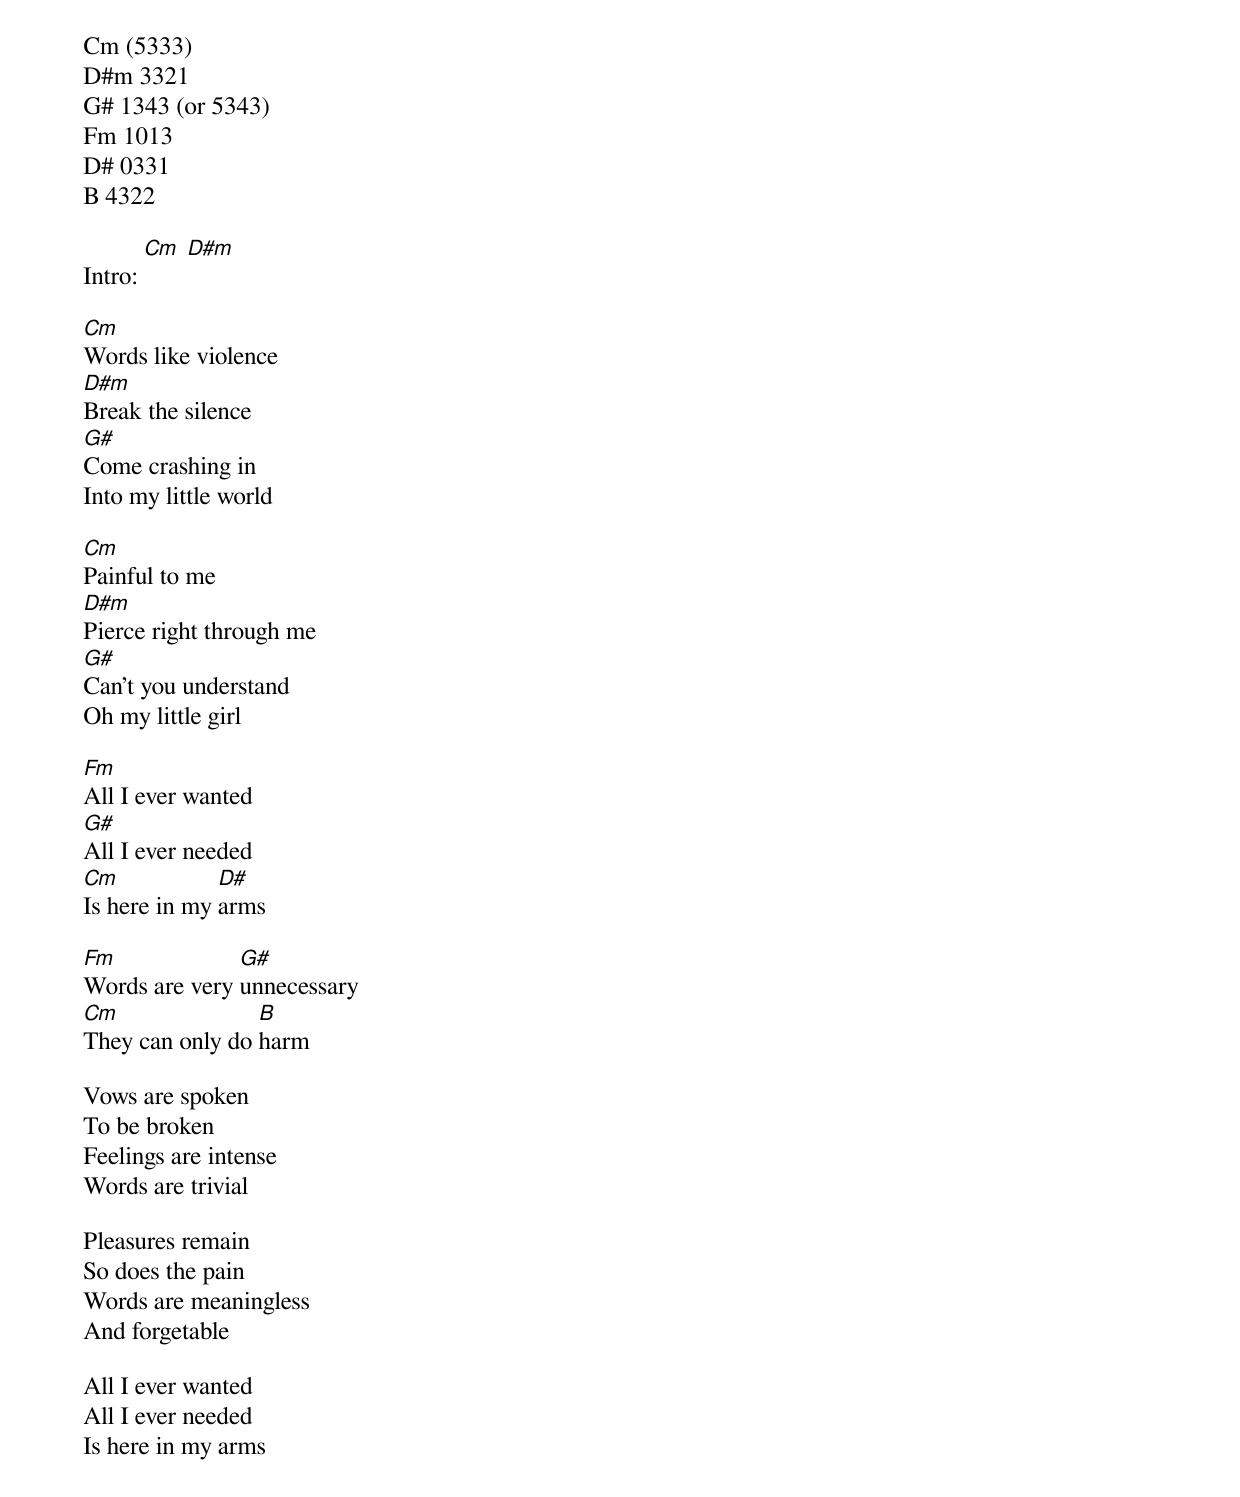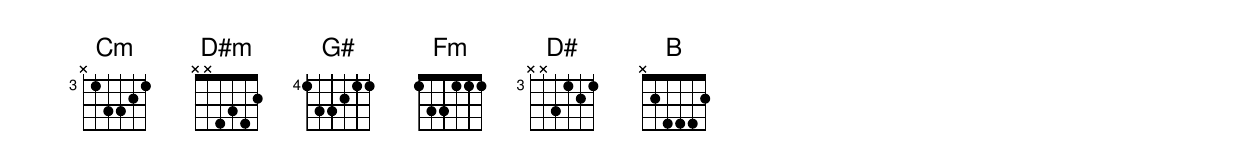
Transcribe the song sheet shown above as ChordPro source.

Cm (5333)
D#m 3321
G# 1343 (or 5343)
Fm 1013
D# 0331
B 4322

Intro: [Cm] [D#m]

[Cm]Words like violence
[D#m]Break the silence
[G#]Come crashing in
Into my little world

[Cm]Painful to me
[D#m]Pierce right through me
[G#]Can't you understand
Oh my little girl

[Fm]All I ever wanted
[G#]All I ever needed
[Cm]Is here in my [D#]arms

[Fm]Words are very [G#]unnecessary
[Cm]They can only do [B]harm

Vows are spoken
To be broken
Feelings are intense
Words are trivial

Pleasures remain
So does the pain
Words are meaningless
And forgetable

All I ever wanted
All I ever needed
Is here in my arms
